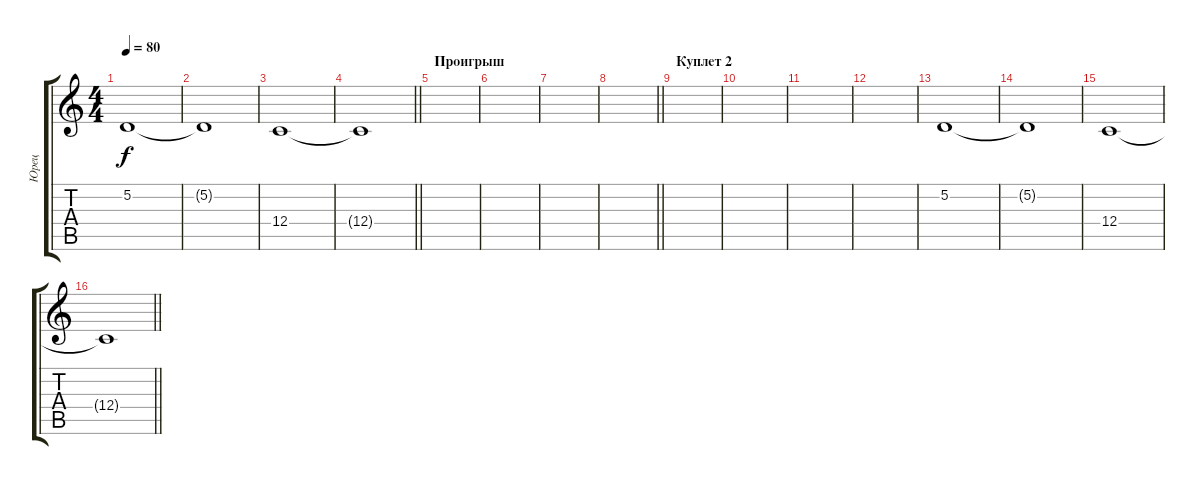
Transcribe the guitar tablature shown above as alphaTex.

\track ("Юрец" "Юрец") {instrument pad5bowed}
\staff {score tabs}
\tuning (D4 A3 F3 C3 G2 C2) {hide}
\ts (4 4)
\tempo 80
\clef g2
\ks c
5.2.1{dy f instrument synthstrings1} |
5.2{t}.1 |
12.4.1 |
\barLineRight lightlight
12.4{t}.1 |
\section ("" "Проигрыш")
|
|
|
\barLineRight lightlight
|
\section ("" "Куплет 2")
|
|
|
|
5.2.1{instrument synthstrings1} |
5.2{t}.1 |
12.4.1 |
\barLineRight lightlight
12.4{t}.1
